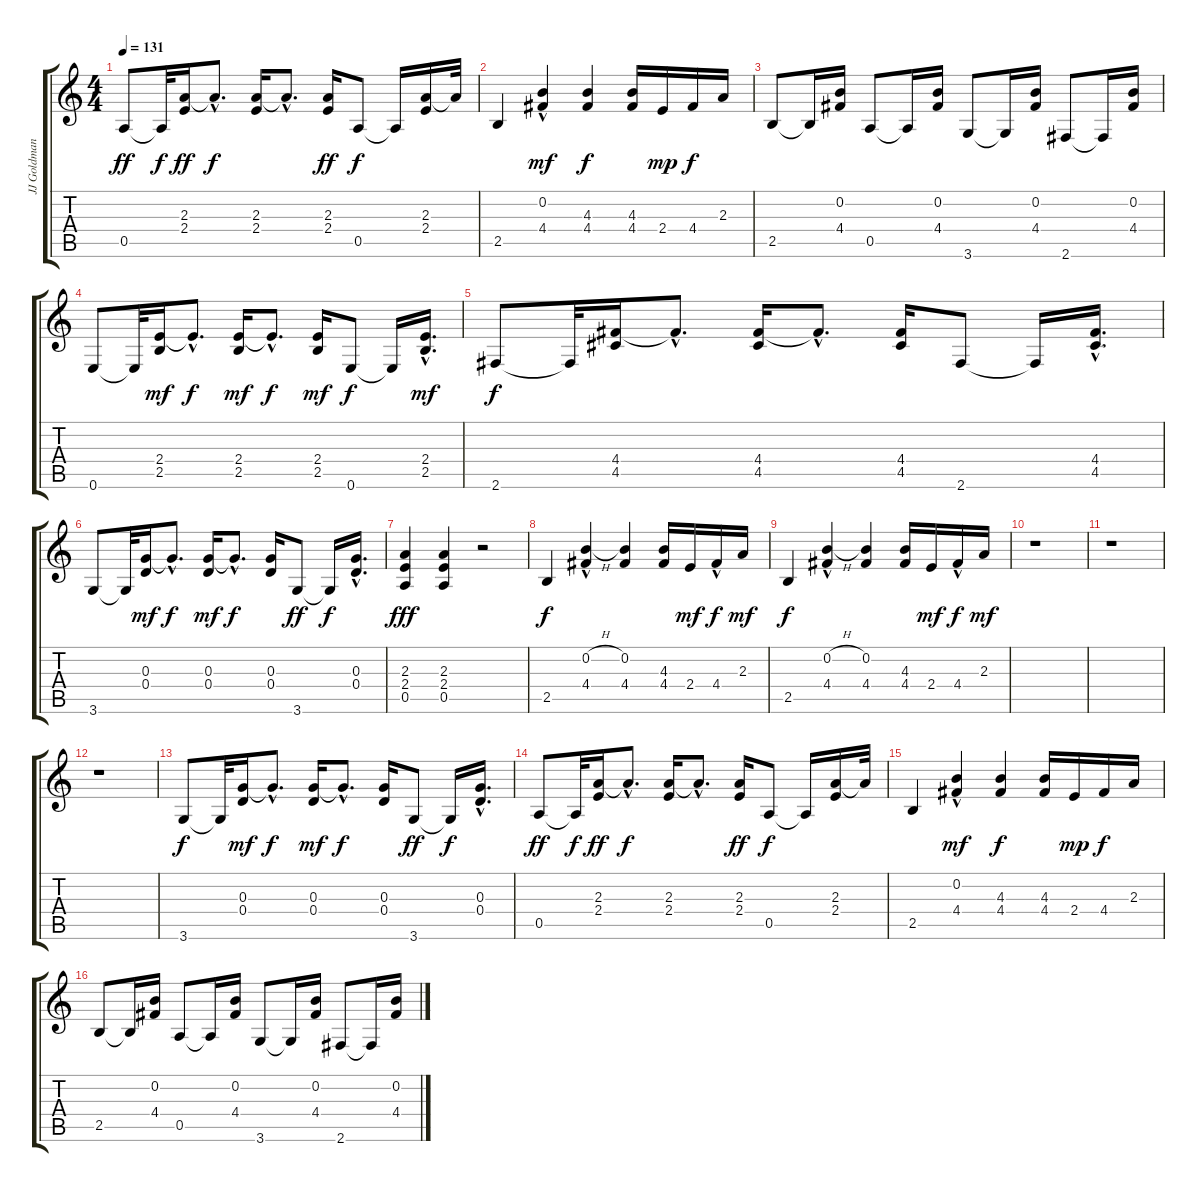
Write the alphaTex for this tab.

\track ("JJ Goldman" "JJ Goldman") {instrument overdrivenguitar}
\staff {score tabs}
\tuning (E4 B3 G3 D3 A2 E2) {hide}
\ts (4 4)
\tempo 131
\clef g2
\ks c
0.5.8{dy ff} 0.5{t}.32{dy f} (2.3 2.4).16{dy ff} 2.3{hac t}.8{d dy f} (2.3 2.4).16 2.3{hac t}.8{d} (2.3 2.4).16{dy ff} 0.5.8{dy f} 0.5{t}.16 (2.3 2.4).16 2.3{t}.32 |
2.5.4 (0.2{hac} 4.4).4{dy mf} (4.3 4.4).4{dy f} (4.3 4.4).16 2.4.16{dy mp} 4.4.16{dy f} 2.3.16 |
2.5.8 2.5{t}.16 (0.2 4.4).16 0.5.8 0.5{t}.16 (0.2 4.4).16 3.6.8 3.6{t}.16 (0.2 4.4).16 2.6.8 2.6{t}.16 (0.2 4.4).16 |
0.6.8 0.6{t}.32 (2.4 2.5).16{dy mf} 2.4{hac t}.8{d dy f} (2.4 2.5).16{dy mf} 2.4{hac t}.8{d dy f} (2.4 2.5).16{dy mf} 0.6.8{dy f} 0.6{t}.16 (2.4{hac} 2.5).16{d dy mf} |
2.6.8{dy f} 2.6{t}.32 (4.4 4.5).16 4.4{hac t}.8{d} (4.4 4.5).16 4.4{hac t}.8{d} (4.4 4.5).16 2.6.8 2.6{t}.16 (4.4{hac} 4.5).16{d} |
3.6.8 3.6{t}.32 (0.3 0.4).16{dy mf} 0.3{hac t}.8{d dy f} (0.3 0.4).16{dy mf} 0.3{hac t}.8{d dy f} (0.3 0.4).16 3.6.8{dy ff} 3.6{t}.16{dy f} (0.3{hac} 0.4{hac}).16{d} |
(2.3 2.4 0.5).4{dy fff} (2.3 2.4 0.5).4 r.2 |
2.5.4{dy f} (0.2{h hac} 4.4).4 (0.2 4.4).4 (4.3 4.4).16 2.4.16{dy mf} 4.4{hac}.16{dy f} 2.3.16{dy mf} |
2.5.4{dy f} (0.2{h hac} 4.4).4 (0.2 4.4).4 (4.3 4.4).16 2.4.16{dy mf} 4.4{hac}.16{dy f} 2.3.16{dy mf} |
r.1 |
r.1 |
r.1 |
3.6.8{dy f} 3.6{t}.32 (0.3 0.4).16{dy mf} 0.3{hac t}.8{d dy f} (0.3 0.4).16{dy mf} 0.3{hac t}.8{d dy f} (0.3 0.4).16 3.6.8{dy ff} 3.6{t}.16{dy f} (0.3{hac} 0.4{hac}).16{d} |
0.5.8{dy ff} 0.5{t}.32{dy f} (2.3 2.4).16{dy ff} 2.3{hac t}.8{d dy f} (2.3 2.4).16 2.3{hac t}.8{d} (2.3 2.4).16{dy ff} 0.5.8{dy f} 0.5{t}.16 (2.3 2.4).16 2.3{t}.32 |
2.5.4 (0.2{hac} 4.4).4{dy mf} (4.3 4.4).4{dy f} (4.3 4.4).16 2.4.16{dy mp} 4.4.16{dy f} 2.3.16 |
2.5.8 2.5{t}.16 (0.2 4.4).16 0.5.8 0.5{t}.16 (0.2 4.4).16 3.6.8 3.6{t}.16 (0.2 4.4).16 2.6.8 2.6{t}.16 (0.2 4.4).16
